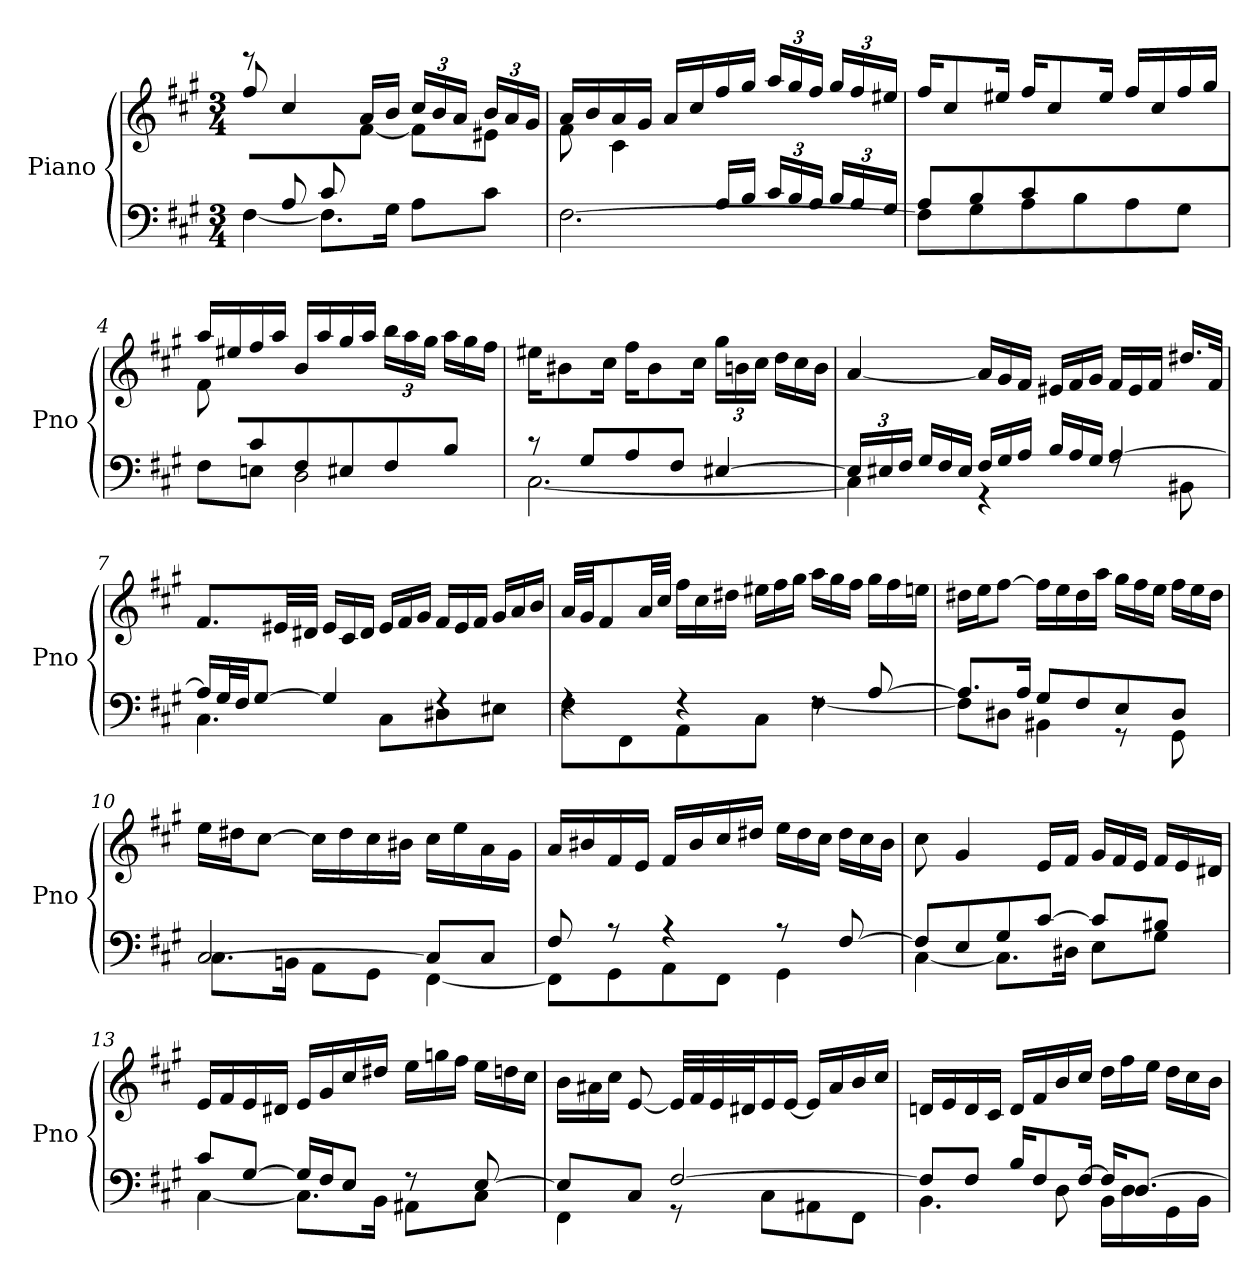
**kern	**kern
*part1	*part1
*staff2	*staff1
*I"Piano	*
*I'Pno	*
*clefF4	*clefG2
*k[f#c#g#]	*k[f#c#g#]
*M3/4	*M3/4
=1	=1
*^	*^
8ryy	[4F#\	8ff#/	8reee
8A/L	.	4cc#/	4ryy
8c#/	8.F#\L]	.	.
4.ryy	.	16a/LL	[8f#\J
.	16G#\Jk	16b/JJ	.
*	*	*Xbrackettup	*
.	8A\L	24cc#/LL	8f#\L]
.	.	24b/	.
.	.	24a/JJ	.
.	8c#\J	24b/LL	8e#X\J
.	.	24a/	.
.	.	24g#/JJ	.
=2	=2	=2	=2
[2.F#\	4.ryy	16a/LL	8f#\
.	.	16b/	.
.	.	16a/	4c#\
.	.	16g#/JJ	.
.	.	16a/LL	.
.	.	16cc#/	.
.	16A/LL	16ff#/	4.ryy
.	16B/JJ	16gg#/JJ	.
*	*Xbrackettup	*	*
.	24c#/LL	24aa/LL	.
.	24B/	24gg#/	.
.	24A/JJ	24ff#/JJ	.
.	24B/LL	24gg#/LL	.
.	24A/	24ff#/	.
.	24G#/JJ	24ee#X/JJ	.
=3	=3	=3	=3
8A/L	8F#\L]	16ff#/KL	4.ryy
.	.	8cc#/	.
8B/	8G#\	.	.
.	.	16ee#X/Jk	.
8c#/	8A\	16ff#/KL	.
.	.	8cc#/	.
4.ryy	8B\	.	8g#\
.	.	16ee#/Jk	.
.	8A\	16ff#/LL	8f#\
.	.	16cc#/	.
.	8G#\J	16ff#/	8e#X\J
.	.	16gg#/JJ	.
!!LO:LB:g=z	!!
=4	=4	=4	=4
8ryy	8F#\L	16aa/LL	8f#\L
.	.	16ee#X/	.
8c#/	8En\J	16ff#/	2ryy
.	.	16aa/JJ	.
8F#/	2D\	16b/LL	.
.	.	16aa/	.
8E#X/	.	16gg#/	.
.	.	16aa/JJ	.
8F#/	.	24bb\LL	.
.	.	24aa\	.
.	.	24gg#\JJ	.
*	*	*Xtuplet	*
8B/J	.	24aa\LL	8ryy
.	.	24gg#\	.
.	.	24ff#\JJ	.
*	*	*v	*v
=5	=5	=5
8r	[2.C#\	16ee#X\KL
.	.	8b#X\
8G#/L	.	.
.	.	16cc#\Jk
8A/	.	16ff#\KL
.	.	8b#\
8F#/J	.	.
.	.	16cc#\Jk
*	*	*tuplet
[4E#X/	.	24gg#\LL
.	.	24bn\
.	.	24cc#\JJ
*	*	*Xtuplet
.	.	24dd\LL
.	.	24cc#\
.	.	24b\JJ
=6	=6	=6
24E#/LL]	4C#\]	[4a/
24E#X/	.	.
24F#/JJ	.	.
*Xtuplet	*	*
24G#/LL	.	.
24F#/	.	.
24E#/JJ	.	.
24F#/LL	4r	24a/LL]
24G#/	.	24g#/
24A/JJ	.	24f#/JJ
24B/LL	.	24e#X/LL
24A/	.	24f#/
24G#/JJ	.	24g#/JJ
[4A/	8rF	24f#/LL
.	.	24e#/
.	.	24f#/JJ
.	8BB#X\	16.dd#X/LL
.	.	32f#/JJk
!!LO:LB:g=z
=7	=7	=7
16A/LL]	4.C#\	8.f#/L
32G#/L	.	.
32F#/JJ	.	.
[8G#/J	.	.
.	.	32e#X/LL
.	.	32d#X/JJJ
4G#/]	.	24e#/LL
.	.	24c#/
.	.	24d#/JJ
.	8C#\L	24e#/LL
.	.	24f#/
.	.	24g#/JJ
4rF	8D#X\	24f#/LL
.	.	24e#/
.	.	24f#/JJ
.	8E#X\J	24g#/LL
.	.	24a/
.	.	24b/JJ
=8	=8	=8
4rF	8F#\L	32a/LLL
.	.	32g#/JJ
.	.	8f#/
.	8FF#\	.
.	.	32a/LL
.	.	32cc#/JJJ
4rF	8AA\	24ff#\LL
.	.	24cc#\
.	.	24dd#X\JJ
.	8C#\J	24ee#X\LL
.	.	24ff#\
.	.	24gg#\JJ
8rF	[4F#\	24aa\LL
.	.	24gg#\
.	.	24ff#\JJ
[8A/	.	24gg#\LL
.	.	24ff#\
.	.	24een\JJ
=9	=9	=9
8.A/L]	8F#\L]	16dd#X\LL
.	.	16ee\J
.	8D#X\J	[8ff#\J
16A/Jk	.	.
8G#/L	4BB#X\	16ff#\LL]
.	.	16ee\
8F#/	.	16dd#\
.	.	16aa\JJ
8E/	8r	24gg#\LL
.	.	24ff#\
.	.	24ee\JJ
8D#/J	8GG#\	24ff#\LL
.	.	24ee\
.	.	24dd#\JJ
!!LO:LB:g=z
=10	=10	=10
[2C#/	8.C#\L	16ee\LL
.	.	16dd#X\J
.	.	[8cc#\J
.	16BBn\Jk	.
.	8AA\L	16cc#\LL]
.	.	16dd#\
.	8GG#\J	16cc#\
.	.	16b#X\JJ
8C#/L]	[4FF#\	16cc#\LL
.	.	16ee\
8C#/J	.	16a\
.	.	16g#\JJ
=11	=11	=11
8F#/	8FF#\L]	16a/LL
.	.	16b#X/
8r	8GG#\	16f#/
.	.	16e/JJ
4r	8AA\	16f#/LL
.	.	16b#/
.	8FF#\J	16cc#/
.	.	16dd#X/JJ
8r	4GG#\	24ee\LL
.	.	24dd#\
.	.	24cc#\JJ
[8F#/	.	24dd#\LL
.	.	24cc#\
.	.	24b#\JJ
=12	=12	=12
8F#/L]	[4C#\	8cc#\
8E/	.	4g#/
8G#/	8.C#\L]	.
[8c#/J	.	16e/LL
.	16D#X\Jk	16f#/JJ
8c#/L]	8E\L	24g#/LL
.	.	24f#/
.	.	24e/JJ
8B#X/J	8G#\J	24f#/LL
.	.	24e/
.	.	24d#X/JJ
!!LO:LB:g=z
=13	=13	=13
8c#/L	[4C#\	16e/LL
.	.	16f#/
[8G#/J	.	16e/
.	.	16d#X/JJ
16G#/LL]	8.C#\L]	16e/LL
16F#/J	.	16g#/
8E/J	.	16cc#/
.	16BB\Jk	16dd#X/JJ
8r	8AA#X\L	24ee\LL
.	.	24ggn\
.	.	24ff#\JJ
[8E/	8C#\J	24ee\LL
.	.	24ddn\
.	.	24cc#\JJ
=14	=14	=14
8E/L]	4FF#\	24b\LL
.	.	24a#X\
.	.	24cc#\JJ
8C#/J	.	[8e/
[2F#/	8r	32e/LLL]
.	.	32f#/
.	.	32e/
.	.	32d#X/J
.	8C#\L	16e/
.	.	[16e/JJ
.	8AA#X\	16e/LL]
.	.	16a#/
.	8FF#\J	16b/
.	.	16cc#/JJ
=15	=15	=15
8F#/L]	4.BB\	16dn/LL
.	.	16e/
8F#/J	.	16d/
.	.	16c#/JJ
16B/KL	.	16d/LL
8F#/	.	16f#/
.	8D\	16b/
[16F#/Jk	.	16cc#/JJ
16F#/KL]	16BB\LL	24dd\LL
.	.	24ff#\
[8.D/J	16D	.
.	.	24ee\JJ
.	16GG#\	24dd\LL
.	.	24cc#\
.	16BB\JJ	.
.	.	24b\JJ
*v	*v	*
=	=
*-	*-
